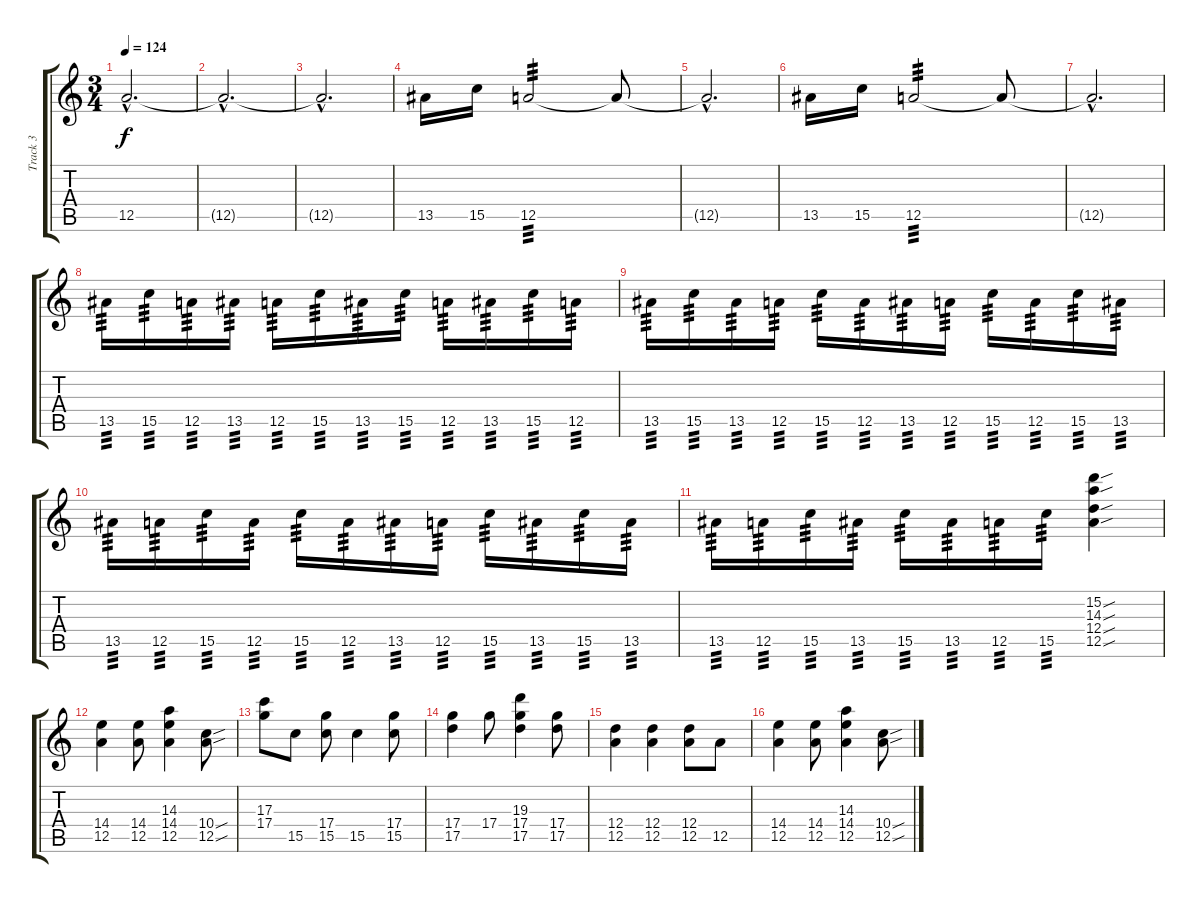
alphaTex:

\track ("Track 3" "Track 3") {instrument distortionguitar}
\staff {score tabs}
\tuning (E4 B3 G3 D3 A2 D2) {hide}
\ts (3 4)
\tempo 124
\clef g2
\ks c
12.5{hac t}.2{d dy f} |
12.5{hac t}.2{d} |
12.5{hac t}.2{d} |
13.5.16 15.5.16 12.5.2{tp 3} 12.5{t}.8 |
12.5{hac t}.2{d} |
13.5.16 15.5.16 12.5.2{tp 3} 12.5{t}.8 |
12.5{hac t}.2{d} |
13.5.16{tp 3} 15.5.16{tp 3} 12.5.16{tp 3} 13.5.16{tp 3} 12.5.16{tp 3} 15.5.16{tp 3} 13.5.16{tp 3} 15.5.16{tp 3} 12.5.16{tp 3} 13.5.16{tp 3} 15.5.16{tp 3} 12.5.16{tp 3} |
13.5.16{tp 3} 15.5.16{tp 3} 13.5.16{tp 3} 12.5.16{tp 3} 15.5.16{tp 3} 12.5.16{tp 3} 13.5.16{tp 3} 12.5.16{tp 3} 15.5.16{tp 3} 12.5.16{tp 3} 15.5.16{tp 3} 13.5.16{tp 3} |
13.5.16{tp 3} 12.5.16{tp 3} 15.5.16{tp 3} 12.5.16{tp 3} 15.5.16{tp 3} 12.5.16{tp 3} 13.5.16{tp 3} 12.5.16{tp 3} 15.5.16{tp 3} 13.5.16{tp 3} 15.5.16{tp 3} 13.5.16{tp 3} |
13.5.16{tp 3} 12.5.16{tp 3} 15.5.16{tp 3} 13.5.16{tp 3} 15.5.16{tp 3} 13.5.16{tp 3} 12.5.16{tp 3} 15.5.16{tp 3} (15.2{sou} 14.3{sou} 12.4{sou} 12.5{sou}).4 |
(14.4 12.5).4 (14.4 12.5).8 (14.3 14.4 12.5).4 (10.4{sou} 12.5{sou}).8 |
(17.3 17.4).8 15.5.8 (17.4 15.5).8 15.5.4 (17.4 15.5).8 |
(17.4 17.5).4 17.4.8 (19.3 17.4 17.5).4 (17.4 17.5).8 |
(12.4 12.5).4 (12.4 12.5).4 (12.4 12.5).8 12.5.8 |
(14.4 12.5).4 (14.4 12.5).8 (14.3 14.4 12.5).4 (10.4{sou} 12.5{sou}).8
